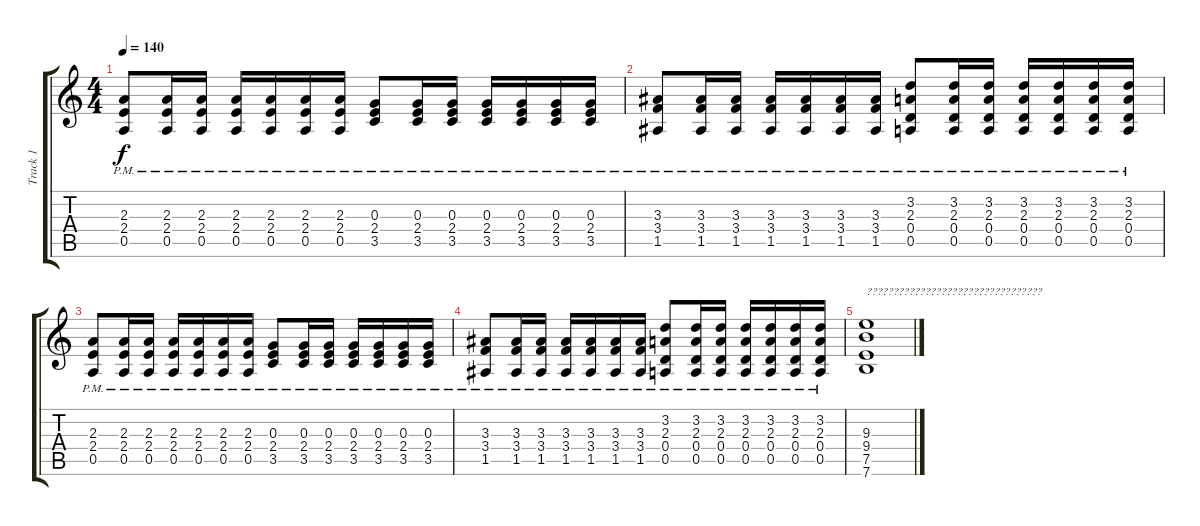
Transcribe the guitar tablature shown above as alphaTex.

\track ("Track 1" "Track 1") {instrument electricguitarjazz}
\staff {score tabs}
\tuning (E4 B3 G3 D3 A2 E2) {hide}
\ts (4 4)
\tempo 140
\clef g2
\ks c
(2.3{pm} 2.4{pm} 0.5{pm}).8{dy f} (2.3{pm} 2.4{pm} 0.5{pm}).16 (2.3{pm} 2.4{pm} 0.5{pm}).16 (2.3{pm} 2.4{pm} 0.5{pm}).16 (2.3{pm} 2.4{pm} 0.5{pm}).16 (2.3{pm} 2.4{pm} 0.5{pm}).16 (2.3{pm} 2.4{pm} 0.5{pm}).16 (0.3{pm} 2.4{pm} 3.5{pm}).8 (0.3{pm} 2.4{pm} 3.5{pm}).16 (0.3{pm} 2.4{pm} 3.5{pm}).16 (0.3{pm} 2.4{pm} 3.5{pm}).16 (0.3{pm} 2.4{pm} 3.5{pm}).16 (0.3{pm} 2.4{pm} 3.5{pm}).16 (0.3{pm} 2.4{pm} 3.5{pm}).16 |
(3.3{pm} 3.4{pm} 1.5{pm}).8 (3.3{pm} 3.4{pm} 1.5{pm}).16 (3.3{pm} 3.4{pm} 1.5{pm}).16 (3.3{pm} 3.4{pm} 1.5{pm}).16 (3.3{pm} 3.4{pm} 1.5{pm}).16 (3.3{pm} 3.4{pm} 1.5{pm}).16 (3.3{pm} 3.4{pm} 1.5{pm}).16 (3.2{pm} 2.3{pm} 0.4{pm} 0.5{pm}).8 (3.2{pm} 2.3{pm} 0.4{pm} 0.5{pm}).16 (3.2{pm} 2.3{pm} 0.4{pm} 0.5{pm}).16 (3.2{pm} 2.3{pm} 0.4{pm} 0.5{pm}).16 (3.2{pm} 2.3{pm} 0.4{pm} 0.5{pm}).16 (3.2{pm} 2.3{pm} 0.4{pm} 0.5{pm}).16 (3.2{pm} 2.3{pm} 0.4{pm} 0.5{pm}).16 |
(2.3{pm} 2.4{pm} 0.5{pm}).8 (2.3{pm} 2.4{pm} 0.5{pm}).16 (2.3{pm} 2.4{pm} 0.5{pm}).16 (2.3{pm} 2.4{pm} 0.5{pm}).16 (2.3{pm} 2.4{pm} 0.5{pm}).16 (2.3{pm} 2.4{pm} 0.5{pm}).16 (2.3{pm} 2.4{pm} 0.5{pm}).16 (0.3{pm} 2.4{pm} 3.5{pm}).8 (0.3{pm} 2.4{pm} 3.5{pm}).16 (0.3{pm} 2.4{pm} 3.5{pm}).16 (0.3{pm} 2.4{pm} 3.5{pm}).16 (0.3{pm} 2.4{pm} 3.5{pm}).16 (0.3{pm} 2.4{pm} 3.5{pm}).16 (0.3{pm} 2.4{pm} 3.5{pm}).16 |
(3.3{pm} 3.4{pm} 1.5{pm}).8 (3.3{pm} 3.4{pm} 1.5{pm}).16 (3.3{pm} 3.4{pm} 1.5{pm}).16 (3.3{pm} 3.4{pm} 1.5{pm}).16 (3.3{pm} 3.4{pm} 1.5{pm}).16 (3.3{pm} 3.4{pm} 1.5{pm}).16 (3.3{pm} 3.4{pm} 1.5{pm}).16 (3.2{pm} 2.3{pm} 0.4{pm} 0.5{pm}).8 (3.2{pm} 2.3{pm} 0.4{pm} 0.5{pm}).16 (3.2{pm} 2.3{pm} 0.4{pm} 0.5{pm}).16 (3.2{pm} 2.3{pm} 0.4{pm} 0.5).16 (3.2{pm} 2.3{pm} 0.4 0.5).16 (3.2{pm} 2.3 0.4 0.5).16 (3.2{pm} 2.3 0.4 0.5).16 |
(9.3 9.4 7.5 7.6).1{txt "?????????????????????????????????"}
